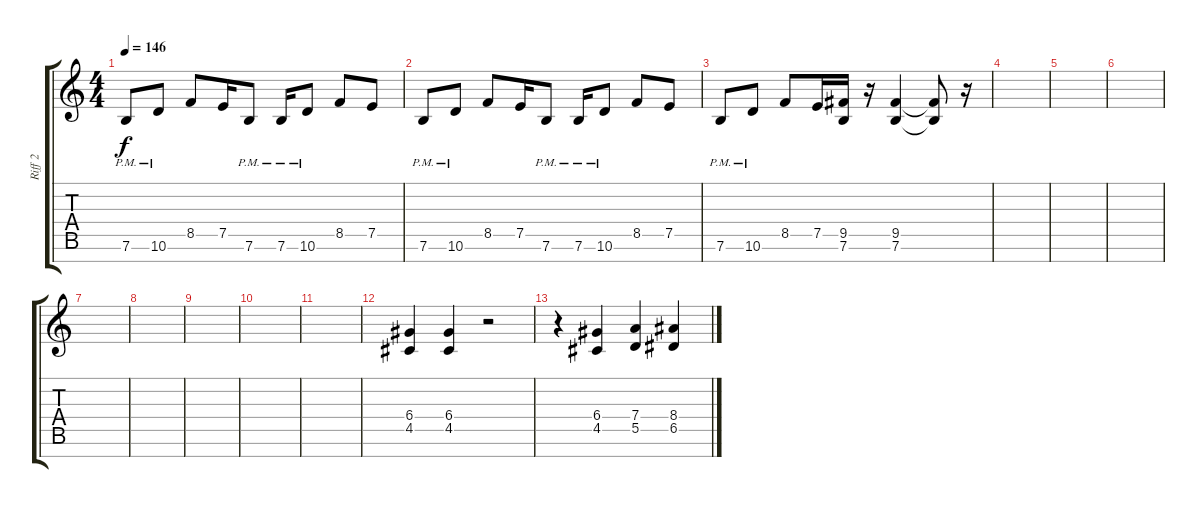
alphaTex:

\track ("Riff 2" "Riff 2") {instrument distortionguitar}
\staff {score tabs}
\tuning (E4 B3 G3 D3 A2 E2 B1) {hide}
\ts (4 4)
\tempo 146
\clef g2
\ks c
7.6{pm}.8{dy f} 10.6{pm}.8 8.5.8 7.5.16 7.6{pm}.8 7.6{pm}.16 10.6{pm}.8 8.5.8 7.5.8 |
7.6{pm}.8 10.6{pm}.8 8.5.8 7.5.16 7.6{pm}.8 7.6{pm}.16 10.6{pm}.8 8.5.8 7.5.8 |
7.6{pm}.8 10.6{pm}.8 8.5.8 7.5.16 (9.5 7.6).16 r.16 (9.5 7.6).4 (9.5{t} 7.6{t}).8 r.16 |
|
|
|
|
|
|
|
|
(6.4 4.5).4 (6.4 4.5).4 r.2 |
r.4 (6.4 4.5).4 (7.4 5.5).4 (8.4 6.5).4
